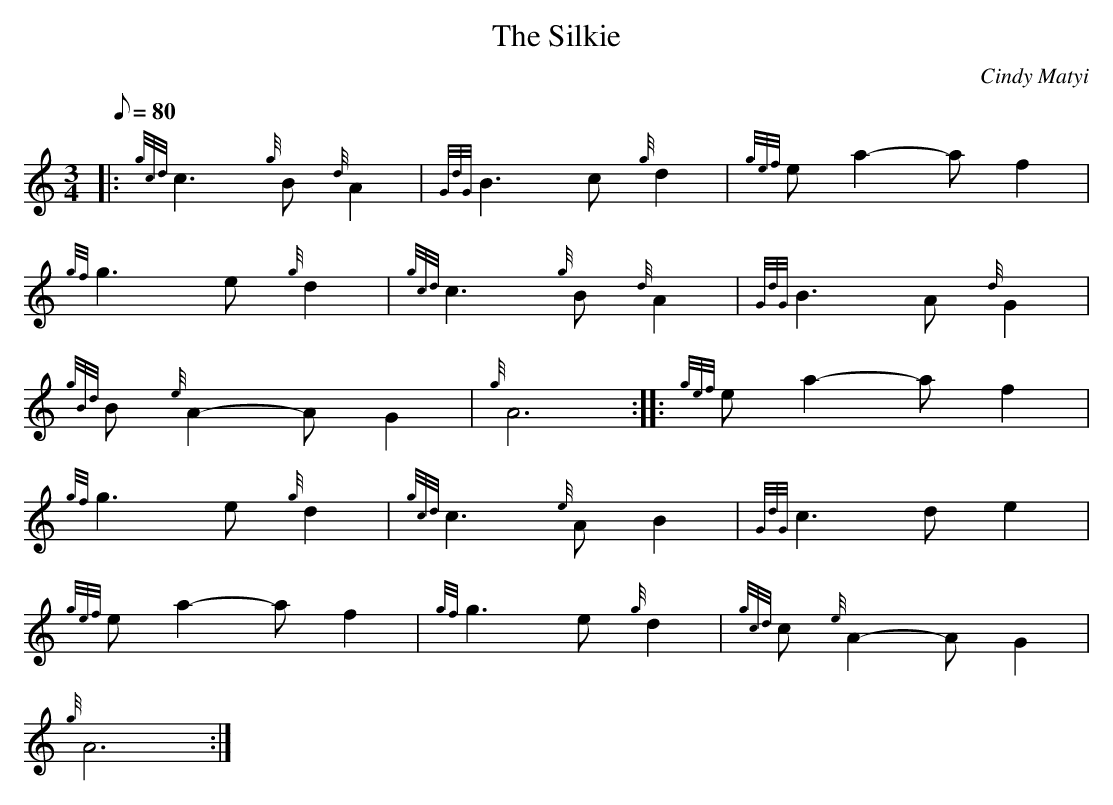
X:1
T:The Silkie
M:3/4
L:1/8
Q:80
C:Cindy Matyi
K:HP
|: {gcd}c3{g}B{d}A2 | \
{GdG}B3c{g}d2 | \
{gef}ea2-af2 |
{gf}g3e{g}d2 | \
{gcd}c3{g}B{d}A2 | \
{GdG}B3A{d}G2 |
{gBd}B{e}A2-AG2 | \
{g}A6 :: \
{gef}ea2-af2 |
{gf}g3e{g}d2 | \
{gcd}c3{e}AB2 | \
{GdG}c3de2 |
{gef}ea2-af2 | \
{gf}g3e{g}d2 | \
{gcd}c{e}A2-AG2 |
{g}A6 :|
